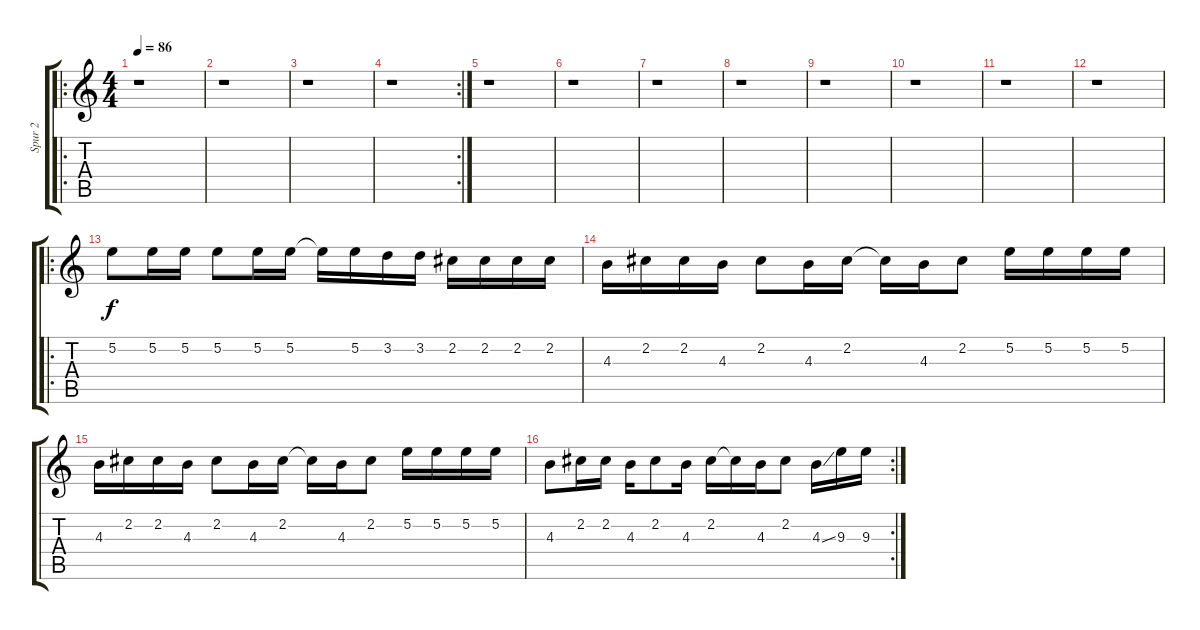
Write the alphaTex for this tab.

\track ("Spur 2" "Spur 2") {instrument electricguitarclean}
\staff {score tabs}
\tuning (E4 B3 G3 D3 A2 E2) {hide}
\ro
\ts (4 4)
\tempo 86
\clef g2
\ks c
r.1{dy f} |
r.1 |
r.1 |
\rc 2
r.1 |
r.1 |
r.1 |
r.1 |
r.1 |
r.1 |
r.1 |
r.1 |
r.1 |
\ro
5.2.8 5.2.16 5.2.16 5.2.8 5.2.16 5.2.16 5.2{t}.16 5.2.16 3.2.16 3.2.16 2.2.16 2.2.16 2.2.16 2.2.16 |
4.3.16 2.2.16 2.2.16 4.3.16 2.2.8 4.3.16 2.2.16 2.2{t}.16 4.3.16 2.2.8 5.2.16 5.2.16 5.2.16 5.2.16 |
4.3.16 2.2.16 2.2.16 4.3.16 2.2.8 4.3.16 2.2.16 2.2{t}.16 4.3.16 2.2.8 5.2.16 5.2.16 5.2.16 5.2.16 |
\rc 2
4.3.8 2.2.16 2.2.16 4.3.16 2.2.8 4.3.16 2.2.16 2.2{t}.16 4.3.16 2.2.8 4.3{ss}.16 9.3.16 9.3.16
